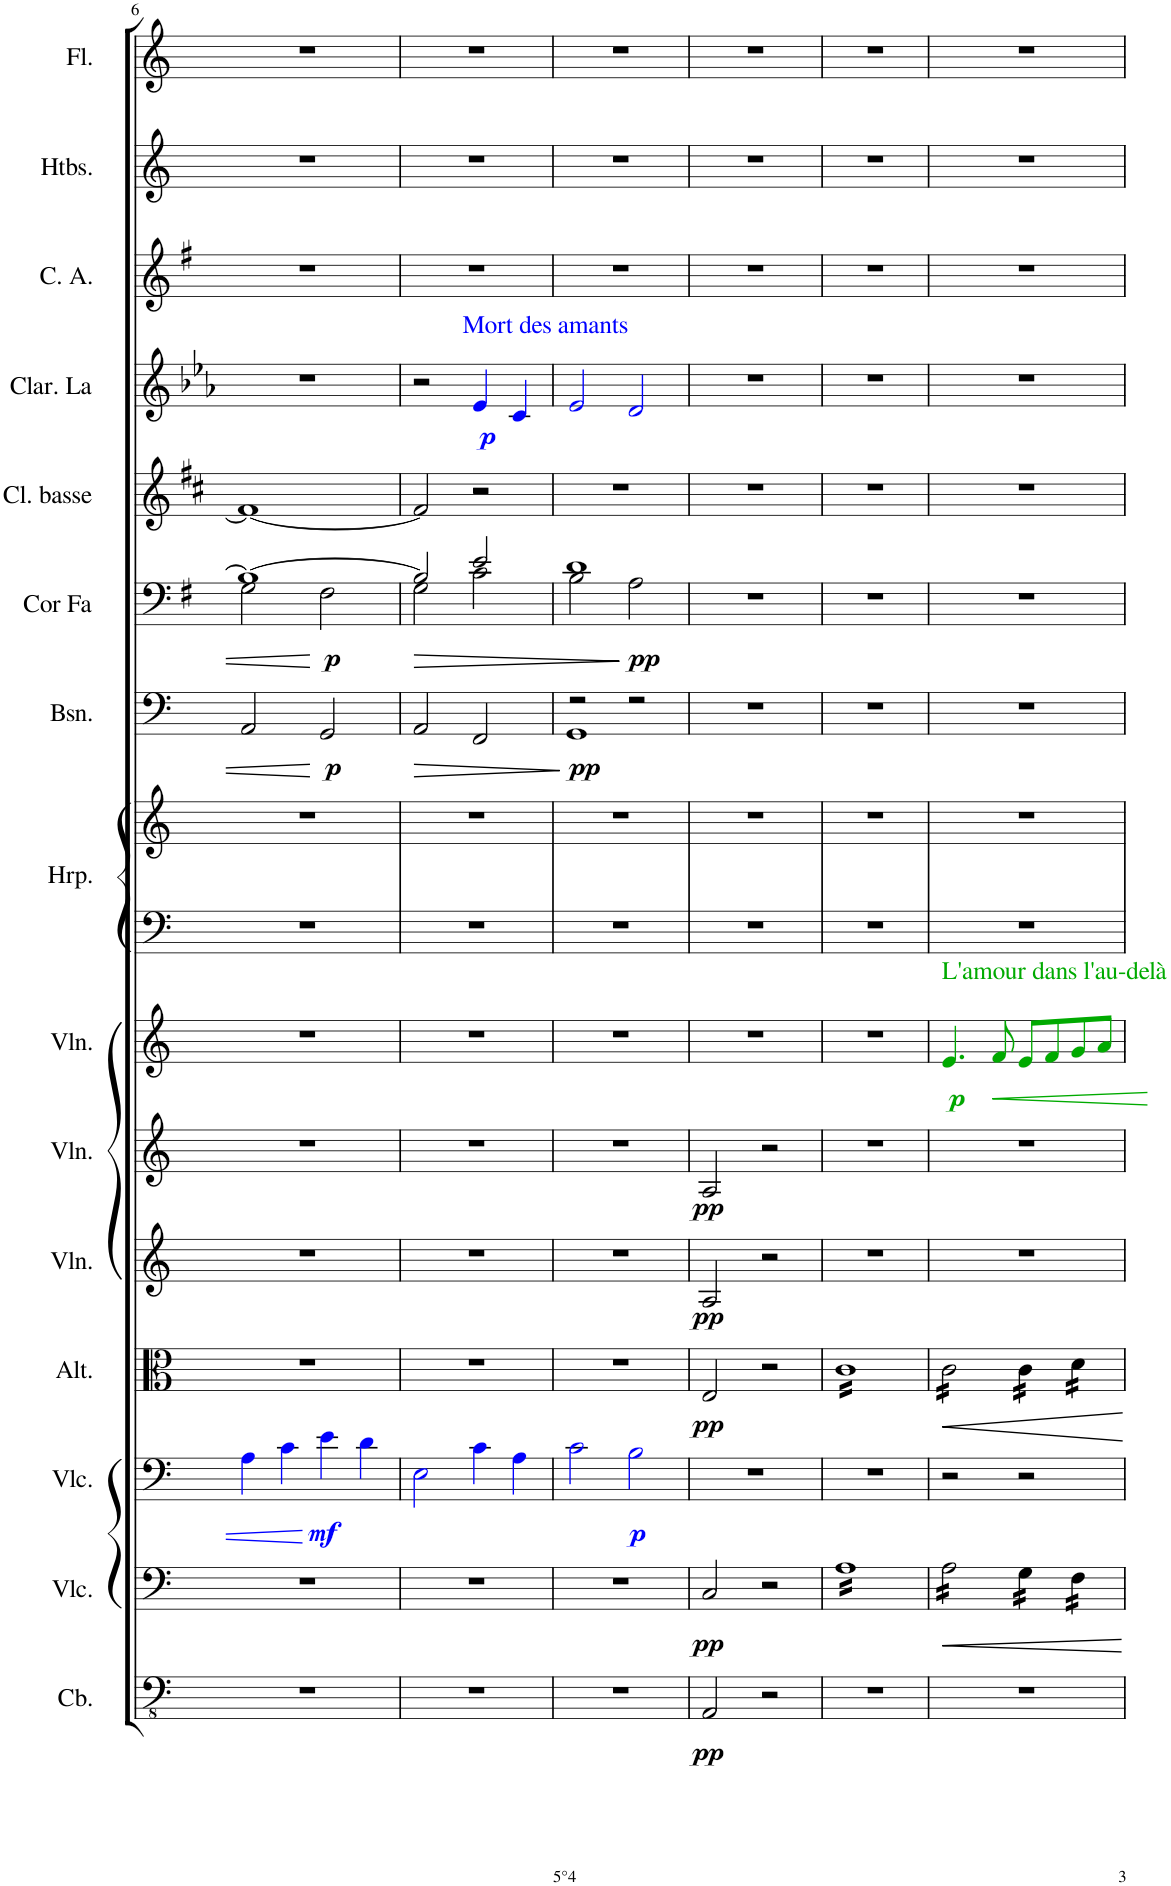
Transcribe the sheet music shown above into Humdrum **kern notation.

**kern	**dynam	**kern	**dynam	**kern	**dynam	**kern	**dynam	**kern	**dynam	**kern	**dynam	**kern	**dynam	**kern	**kern	**kern	**dynam	**kern	**dynam	**kern	**kern	**dynam	**kern	**kern	**kern
*part15	*part15	*part14	*part14	*part13	*part13	*part12	*part12	*part11	*part11	*part10	*part10	*part9	*part9	*part8	*part8	*part7	*part7	*part6	*part6	*part5	*part4	*part4	*part3	*part2	*part1
*staff16	*staff16	*staff15	*staff15	*staff14	*staff14	*staff13	*staff13	*staff12	*staff12	*staff11	*staff11	*staff10	*staff10	*staff9	*staff8	*staff7	*staff7	*staff6	*staff6	*staff5	*staff4	*staff4	*staff3	*staff2	*staff1
*I"Contrebasse	*	*I"Violoncelle	*	*I"Violoncelle	*	*I"Alto	*	*I"Violon	*	*I"Violon	*	*I"Violon	*	*I"Harpe	*	*I"Basson	*	*I"Cor en Fa	*	*I"Clarinette Basse	*I"Clarinette en La	*	*I"Cor anglais	*I"Hautbois	*I"Flûte
*I'Cb.	*	*I'Vlc.	*	*I'Vlc.	*	*I'Alt.	*	*I'Vln.	*	*I'Vln.	*	*I'Vln.	*	*I'Hrp.	*	*I'Bsn.	*	*I'Cor Fa	*	*I'Cl. basse	*I'Clar. La	*	*I'C. A.	*I'Htbs.	*I'Fl.
!!LO:PB:g=z
*clefFv4	*	*clefF4	*	*clefF4	*	*clefC3	*	*clefG2	*	*clefG2	*	*clefG2	*	*clefF4	*clefG2	*clefF4	*	*clefF4	*	*clefG2	*clefG2	*	*clefG2	*clefG2	*clefG2
*	*	*	*	*	*	*	*	*	*	*	*	*	*	*	*	*	*	*Trd4c7	*	*Trd8c14	*Trd1c2	*	*Trd4c7	*	*
*k[]	*	*k[]	*	*k[]	*	*k[]	*	*k[]	*	*k[]	*	*k[]	*	*k[]	*k[]	*k[]	*	*k[f#]	*	*k[f#c#]	*k[b-e-a-]	*	*k[f#]	*k[]	*k[]
*M4/4	*	*M4/4	*	*M4/4	*	*M4/4	*	*M4/4	*	*M4/4	*	*M4/4	*	*M4/4	*M4/4	*M4/4	*	*M4/4	*	*M4/4	*M4/4	*	*M4/4	*M4/4	*M4/4
=6	=6	=6	=6	=6	=6	=6	=6	=6	=6	=6	=6	=6	=6	=6	=6	=6	=6	=6	=6	=6	=6	=6	=6	=6	=6
*	*	*	*	*	*	*	*	*	*	*	*	*	*	*	*	*	*	*^	*	*	*	*	*	*	*
1r	.	1r	.	4Ai\	.	1r	.	1r	.	1r	.	1r	.	1r	1r	2AA/	.	1B_	2G\	.	1f#_	1r	.	1r	1r	1r
.	.	.	.	4ci\	.	.	.	.	.	.	.	.	.	.	.	.	.	.	.	.	.	.	.	.	.	.
!	!	!	!	!	!LO:DY:b	!	!	!	!	!	!	!	!	!	!	!	!LO:DY:b	!	!	!LO:DY:b	!	!	!	!	!	!
.	.	.	.	4ei\	mf	.	.	.	.	.	.	.	.	.	.	2GG/	p	.	2F#\	p	.	.	.	.	.	.
.	.	.	.	4di\	.	.	.	.	.	.	.	.	.	.	.	.	.	.	.	.	.	.	.	.	.	.
=7	=7	=7	=7	=7	=7	=7	=7	=7	=7	=7	=7	=7	=7	=7	=7	=7	=7	=7	=7	=7	=7	=7	=7	=7	=7	=7
!	!	!	!	!	!	!	!	!	!	!	!	!	!	!	!	!	!LO:HP:b	!	!	!LO:HP:b	!	!	!	!	!	!
1r	.	1r	.	2Ei\	.	1r	.	1r	.	1r	.	1r	.	1r	1r	2AA/	>	2B/]	2G\	>	2f#/]	2r	.	1r	1r	1r
!	!	!	!	!	!	!	!	!	!	!	!	!	!	!	!	!	!	!	!	!	!	!LO:TX:a:color=#0000FF:t=Mort des amants	!	!	!	!
!	!	!	!	!	!	!	!	!	!	!	!	!	!	!	!	!	!	!	!	!	!	!	!LO:DY:b	!	!	!
.	.	.	.	4ci\	.	.	.	.	.	.	.	.	.	.	.	2FF/	.	2e/	2c\	.	2r	4e-i/	p	.	.	.
.	.	.	.	4Ai\	.	.	.	.	.	.	.	.	.	.	.	.	.	.	.	.	.	4ci/	.	.	.	.
*	*	*	*	*	*	*	*	*	*	*	*	*	*	*	*	*	*	*v	*v	*	*	*	*	*	*	*
.	.	.	.	.	.	.	.	.	.	.	.	.	.	.	.	.	]	.	.	.	.	.	.	.	.
=8	=8	=8	=8	=8	=8	=8	=8	=8	=8	=8	=8	=8	=8	=8	=8	=8	=8	=8	=8	=8	=8	=8	=8	=8	=8
*	*	*	*	*	*	*	*	*	*	*	*	*	*	*	*	*^	*	*^	*	*	*	*	*	*	*
!	!	!	!	!	!	!	!	!	!	!	!	!	!	!	!	!	!	!LO:DY:b	!	!	!	!	!	!	!	!	!
1r	.	1r	.	2ci\	.	1r	.	1r	.	1r	.	1r	.	1r	1r	2r	1GG	pp	1d	2B\	.	1r	2e-i/	.	1r	1r	1r
!	!	!	!	!	!LO:DY:b	!	!	!	!	!	!	!	!	!	!	!	!	!	!	!	!LO:DY:n=1:b	!	!	!	!	!	!
.	.	.	.	2Bi\	p	.	.	.	.	.	.	.	.	.	.	2r	.	.	.	2A\	] pp	.	2di/	.	.	.	.
*	*	*	*	*	*	*	*	*	*	*	*	*	*	*	*	*v	*v	*	*	*	*	*	*	*	*	*	*
=9	=9	=9	=9	=9	=9	=9	=9	=9	=9	=9	=9	=9	=9	=9	=9	=9	=9	=9	=9	=9	=9	=9	=9	=9	=9	=9
!	!LO:DY:b	!	!LO:DY:b	!	!	!	!LO:DY:b	!	!LO:DY:b	!	!LO:DY:b	!	!	!	!	!	!	!	!	!	!	!	!	!	!	!
*	*	*	*	*	*	*	*	*	*	*	*	*	*	*	*	*	*	*v	*v	*	*	*	*	*	*	*
2AAA/	pp	2C/	pp	1r	.	2E/	pp	2A/	pp	2A/	pp	1r	.	1r	1r	1r	.	1r	.	1r	1r	.	1r	1r	1r
2r	.	2r	.	.	.	2r	.	2r	.	2r	.	.	.	.	.	.	.	.	.	.	.	.	.	.	.
=10	=10	=10	=10	=10	=10	=10	=10	=10	=10	=10	=10	=10	=10	=10	=10	=10	=10	=10	=10	=10	=10	=10	=10	=10	=10
*	*	*tremolo	*	*	*	*	*	*	*	*	*	*	*	*	*	*	*	*	*	*	*	*	*	*	*
*	*	*	*	*	*	*tremolo	*	*	*	*	*	*	*	*	*	*	*	*	*	*	*	*	*	*	*
1r	.	16ALL	.	1r	.	16cLL	.	1r	.	1r	.	1r	.	1r	1r	1r	.	1r	.	1r	1r	.	1r	1r	1r
.	.	16A	.	.	.	16c	.	.	.	.	.	.	.	.	.	.	.	.	.	.	.	.	.	.	.
.	.	16A	.	.	.	16c	.	.	.	.	.	.	.	.	.	.	.	.	.	.	.	.	.	.	.
.	.	16A	.	.	.	16c	.	.	.	.	.	.	.	.	.	.	.	.	.	.	.	.	.	.	.
.	.	16A	.	.	.	16c	.	.	.	.	.	.	.	.	.	.	.	.	.	.	.	.	.	.	.
.	.	16A	.	.	.	16c	.	.	.	.	.	.	.	.	.	.	.	.	.	.	.	.	.	.	.
.	.	16A	.	.	.	16c	.	.	.	.	.	.	.	.	.	.	.	.	.	.	.	.	.	.	.
.	.	16A	.	.	.	16c	.	.	.	.	.	.	.	.	.	.	.	.	.	.	.	.	.	.	.
.	.	16A	.	.	.	16c	.	.	.	.	.	.	.	.	.	.	.	.	.	.	.	.	.	.	.
.	.	16A	.	.	.	16c	.	.	.	.	.	.	.	.	.	.	.	.	.	.	.	.	.	.	.
.	.	16A	.	.	.	16c	.	.	.	.	.	.	.	.	.	.	.	.	.	.	.	.	.	.	.
.	.	16A	.	.	.	16c	.	.	.	.	.	.	.	.	.	.	.	.	.	.	.	.	.	.	.
.	.	16A	.	.	.	16c	.	.	.	.	.	.	.	.	.	.	.	.	.	.	.	.	.	.	.
.	.	16A	.	.	.	16c	.	.	.	.	.	.	.	.	.	.	.	.	.	.	.	.	.	.	.
.	.	16A	.	.	.	16c	.	.	.	.	.	.	.	.	.	.	.	.	.	.	.	.	.	.	.
.	.	16AJJ	.	.	.	16cJJ	.	.	.	.	.	.	.	.	.	.	.	.	.	.	.	.	.	.	.
=11	=11	=11	=11	=11	=11	=11	=11	=11	=11	=11	=11	=11	=11	=11	=11	=11	=11	=11	=11	=11	=11	=11	=11	=11	=11
!	!	!	!	!	!	!	!	!	!	!	!	!LO:TX:a:color=#00AA00:t=L'amour dans l'au-delà	!	!	!	!	!	!	!	!	!	!	!	!	!
!	!	!	!	!	!	!	!	!	!	!	!	!	!LO:DY:b	!	!	!	!	!	!	!	!	!	!	!	!
1r	.	16A\LL	.	2r	.	16c\LL	.	1r	.	1r	.	4.ej/	p	1r	1r	1r	.	1r	.	1r	1r	.	1r	1r	1r
.	.	16A\	.	.	.	16c\	.	.	.	.	.	.	.	.	.	.	.	.	.	.	.	.	.	.	.
.	.	16A\	.	.	.	16c\	.	.	.	.	.	.	.	.	.	.	.	.	.	.	.	.	.	.	.
.	.	16A\	.	.	.	16c\	.	.	.	.	.	.	.	.	.	.	.	.	.	.	.	.	.	.	.
.	.	16A\	.	.	.	16c\	.	.	.	.	.	.	.	.	.	.	.	.	.	.	.	.	.	.	.
.	.	16A\	.	.	.	16c\	.	.	.	.	.	.	.	.	.	.	.	.	.	.	.	.	.	.	.
!	!	!	!	!	!	!	!	!	!	!	!	!	!LO:HP:b	!	!	!	!	!	!	!	!	!	!	!	!
.	.	16A\	.	.	.	16c\	.	.	.	.	.	8fj/	<	.	.	.	.	.	.	.	.	.	.	.	.
.	.	16A\JJ	.	.	.	16c\JJ	.	.	.	.	.	.	.	.	.	.	.	.	.	.	.	.	.	.	.
.	.	16G\LL	.	2r	.	16c\LL	.	.	.	.	.	8ej/L	.	.	.	.	.	.	.	.	.	.	.	.	.
.	.	16G\	.	.	.	16c\	.	.	.	.	.	.	.	.	.	.	.	.	.	.	.	.	.	.	.
.	.	16G\	.	.	.	16c\	.	.	.	.	.	8fj/	.	.	.	.	.	.	.	.	.	.	.	.	.
.	.	16G\JJ	.	.	.	16c\JJ	.	.	.	.	.	.	.	.	.	.	.	.	.	.	.	.	.	.	.
.	.	16F\LL	.	.	.	16d\LL	.	.	.	.	.	8gj/	.	.	.	.	.	.	.	.	.	.	.	.	.
.	.	16F\	.	.	.	16d\	.	.	.	.	.	.	.	.	.	.	.	.	.	.	.	.	.	.	.
.	.	16F\	.	.	.	16d\	.	.	.	.	.	8aj/J	.	.	.	.	.	.	.	.	.	.	.	.	.
.	.	16F\JJ	.	.	.	16d\JJ	.	.	.	.	.	.	.	.	.	.	.	.	.	.	.	.	.	.	.
*	*	*	*	*	*	*Xtremolo	*	*	*	*	*	*	*	*	*	*	*	*	*	*	*	*	*	*	*
*	*	*Xtremolo	*	*	*	*	*	*	*	*	*	*	*	*	*	*	*	*	*	*	*	*	*	*	*
.	.	.	.	.	.	.	.	.	.	.	.	.	[	.	.	.	.	.	.	.	.	.	.	.	.
=	=	=	=	=	=	=	=	=	=	=	=	=	=	=	=	=	=	=	=	=	=	=	=	=	=
*-	*-	*-	*-	*-	*-	*-	*-	*-	*-	*-	*-	*-	*-	*-	*-	*-	*-	*-	*-	*-	*-	*-	*-	*-	*-
